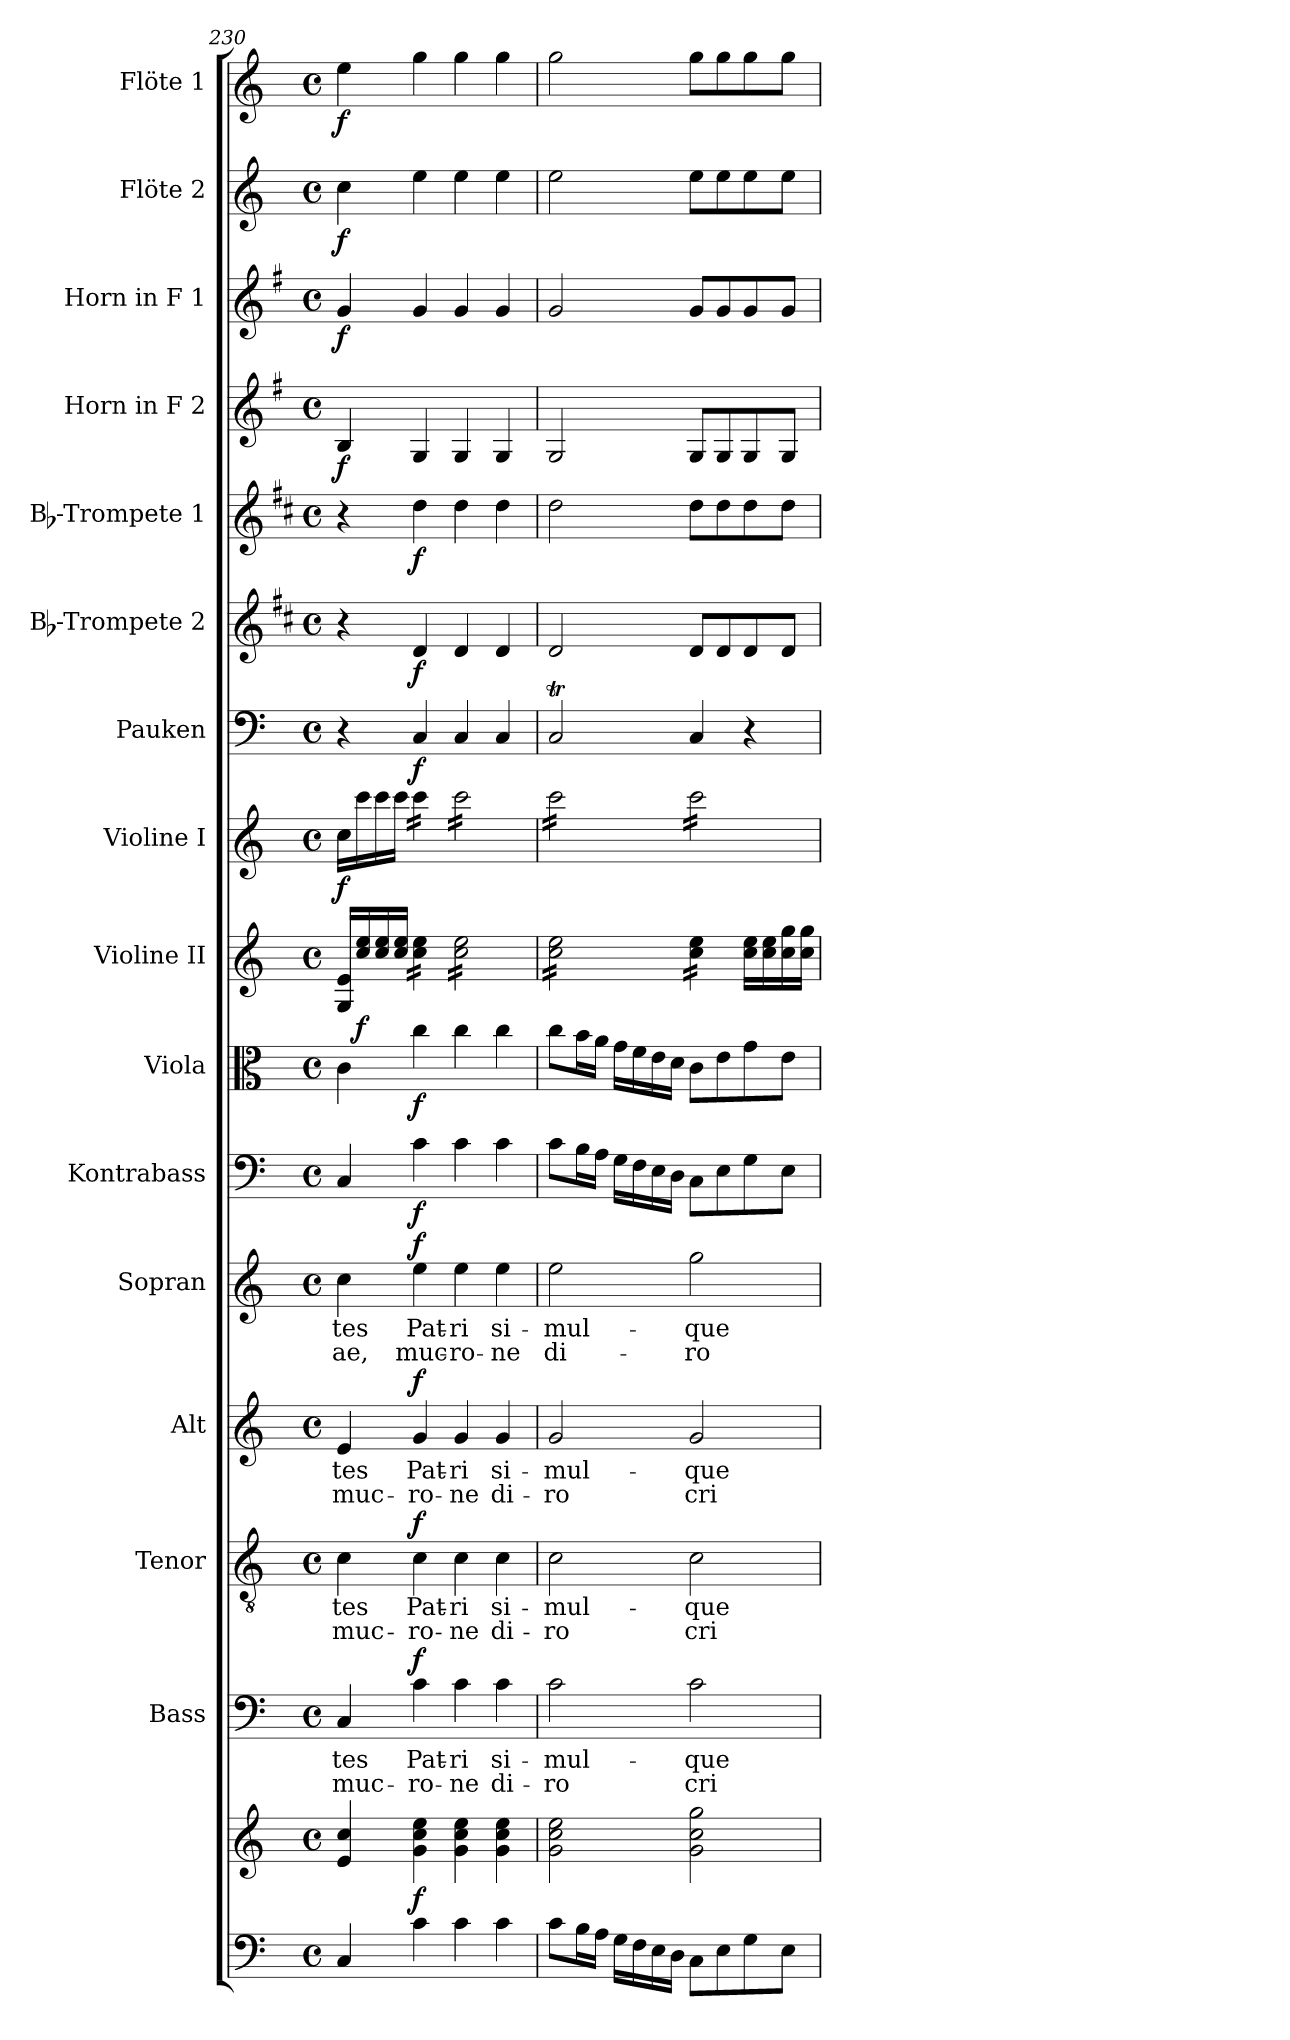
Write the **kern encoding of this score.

**kern	**kern	**dynam	**kern	**text	**text	**dynam	**kern	**text	**text	**dynam	**kern	**text	**text	**dynam	**kern	**text	**text	**dynam	**kern	**dynam	**kern	**dynam	**kern	**dynam	**kern	**dynam	**kern	**dynam	**kern	**dynam	**kern	**dynam	**kern	**dynam	**kern	**dynam	**kern	**dynam	**kern	**dynam
*part16	*part16	*part16	*part15	*part15	*part15	*part15	*part14	*part14	*part14	*part14	*part13	*part13	*part13	*part13	*part12	*part12	*part12	*part12	*part11	*part11	*part10	*part10	*part9	*part9	*part8	*part8	*part7	*part7	*part6	*part6	*part5	*part5	*part4	*part4	*part3	*part3	*part2	*part2	*part1	*part1
*staff17	*staff16	*staff16/17	*staff15	*staff15	*staff15	*staff15	*staff14	*staff14	*staff14	*staff14	*staff13	*staff13	*staff13	*staff13	*staff12	*staff12	*staff12	*staff12	*staff11	*staff11	*staff10	*staff10	*staff9	*staff9	*staff8	*staff8	*staff7	*staff7	*staff6	*staff6	*staff5	*staff5	*staff4	*staff4	*staff3	*staff3	*staff2	*staff2	*staff1	*staff1
*	*	*	*I"Bass	*	*	*	*I"Tenor	*	*	*	*I"Alt	*	*	*	*I"Sopran	*	*	*	*I"Kontrabass	*	*I"Viola	*	*I"Violine II	*	*I"Violine I	*	*I"Pauken	*	*I"Bb-Trompete 2	*	*I"Bb-Trompete 1	*	*I"Horn in F 2	*	*I"Horn in F 1	*	*I"Flöte 2	*	*I"Flöte 1	*
*	*	*	*I'B.	*	*	*	*I'T.	*	*	*	*I'A.	*	*	*	*I'S.	*	*	*	*I'Kb.	*	*I'Vla.	*	*I'Vl. II	*	*I'Vl. I	*	*I'Pk.	*	*I'Bb Trp. 2	*	*I'Bb Trp. 1	*	*	*	*	*	*I'Fl. 2	*	*I'Fl. 1	*
*clefF4	*clefG2	*	*clefF4	*	*	*	*clefGv2	*	*	*	*clefG2	*	*	*	*clefG2	*	*	*	*clefF4	*	*clefC3	*	*clefG2	*	*clefG2	*	*clefF4	*	*clefG2	*	*clefG2	*	*clefG2	*	*clefG2	*	*clefG2	*	*clefG2	*
*	*	*	*	*	*	*	*	*	*	*	*	*	*	*	*	*	*	*	*ITrd7c12	*	*	*	*	*	*	*	*	*	*ITrd1c2	*	*ITrd1c2	*	*ITrd4c7	*	*ITrd4c7	*	*	*	*	*
*k[]	*k[]	*	*k[]	*	*	*	*k[]	*	*	*	*k[]	*	*	*	*k[]	*	*	*	*k[]	*	*k[]	*	*k[]	*	*k[]	*	*k[]	*	*k[]	*	*k[]	*	*k[]	*	*k[]	*	*k[]	*	*k[]	*
*C:	*C:	*	*C:	*	*	*	*C:	*	*	*	*C:	*	*	*	*C:	*	*	*	*C:	*	*C:	*	*C:	*	*C:	*	*C:	*	*C:	*	*C:	*	*C:	*	*C:	*	*C:	*	*C:	*
*M4/4	*M4/4	*	*M4/4	*	*	*	*M4/4	*	*	*	*M4/4	*	*	*	*M4/4	*	*	*	*M4/4	*	*M4/4	*	*M4/4	*	*M4/4	*	*M4/4	*	*M4/4	*	*M4/4	*	*M4/4	*	*M4/4	*	*M4/4	*	*M4/4	*
*met(c)	*met(c)	*	*met(c)	*	*	*	*met(c)	*	*	*	*met(c)	*	*	*	*met(c)	*	*	*	*met(c)	*	*met(c)	*	*met(c)	*	*met(c)	*	*met(c)	*	*met(c)	*	*met(c)	*	*met(c)	*	*met(c)	*	*met(c)	*	*met(c)	*
=230	=230	=230	=230	=230	=230	=230	=230	=230	=230	=230	=230	=230	=230	=230	=230	=230	=230	=230	=230	=230	=230	=230	=230	=230	=230	=230	=230	=230	=230	=230	=230	=230	=230	=230	=230	=230	=230	=230	=230	=230
!	!	!	!	!LO:LY:b	!LO:LY:b	!	!	!LO:LY:b	!LO:LY:b	!	!	!LO:LY:b	!LO:LY:b	!	!	!LO:LY:b	!LO:LY:b	!	!	!	!	!	!	!	!	!LO:DY:b	!	!	!	!	!	!	!	!LO:DY:b	!	!LO:DY:b	!	!LO:DY:b	!	!LO:DY:b
4C/	4e/ 4cc/	.	4C/	-tes	muc-	.	4c\	-tes	muc-	.	4e/	-tes	muc-	.	4cc\	-tes	-ae,	.	4CC/	.	4c\	.	16G/ 16e/LL	.	16cc\LL	f	4r	.	4r	.	4r	.	4E/	f	4c/	f	4cc\	f	4ee\	f
!	!	!	!	!	!	!	!	!	!	!	!	!	!	!	!	!	!	!	!	!	!	!	!	!LO:DY:b	!	!	!	!	!	!	!	!	!	!	!	!	!	!	!	!
.	.	.	.	.	.	.	.	.	.	.	.	.	.	.	.	.	.	.	.	.	.	.	16cc/ 16ee/	f	16ccc\	.	.	.	.	.	.	.	.	.	.	.	.	.	.	.
.	.	.	.	.	.	.	.	.	.	.	.	.	.	.	.	.	.	.	.	.	.	.	16cc/ 16ee/	.	16ccc\	.	.	.	.	.	.	.	.	.	.	.	.	.	.	.
.	.	.	.	.	.	.	.	.	.	.	.	.	.	.	.	.	.	.	.	.	.	.	16cc/ 16ee/JJ	.	16ccc\JJ	.	.	.	.	.	.	.	.	.	.	.	.	.	.	.
!	!	!LO:DY:b	!	!LO:LY:b	!LO:LY:b	!LO:DY:a	!	!LO:LY:b	!LO:LY:b	!LO:DY:a	!	!LO:LY:b	!LO:LY:b	!LO:DY:a	!	!LO:LY:b	!LO:LY:b	!LO:DY:a	!	!LO:DY:b	!	!LO:DY:b	!	!	!	!	!	!LO:DY:b	!	!LO:DY:b	!	!LO:DY:b	!	!	!	!	!	!	!	!
*	*	*	*	*	*	*	*	*	*	*	*	*	*	*	*	*	*	*	*	*	*	*	*tremolo	*	*	*	*	*	*	*	*	*	*	*	*	*	*	*	*	*
*	*	*	*	*	*	*	*	*	*	*	*	*	*	*	*	*	*	*	*	*	*	*	*	*	*tremolo	*	*	*	*	*	*	*	*	*	*	*	*	*	*	*
4c\	4g\ 4cc\ 4ee\	f	4c\	Pat-	-ro-	f	4c\	Pat-	-ro-	f	4g/	Pat-	-ro-	f	4ee\	Pat-	muc-	f	4C\	f	4cc\	f	16cc\ 16ee\LL	.	16ccc\LL	.	4C/	f	4c/	f	4cc\	f	4C/	.	4c/	.	4ee\	.	4gg\	.
.	.	.	.	.	.	.	.	.	.	.	.	.	.	.	.	.	.	.	.	.	.	.	16cc\ 16ee\	.	16ccc\	.	.	.	.	.	.	.	.	.	.	.	.	.	.	.
.	.	.	.	.	.	.	.	.	.	.	.	.	.	.	.	.	.	.	.	.	.	.	16cc\ 16ee\	.	16ccc\	.	.	.	.	.	.	.	.	.	.	.	.	.	.	.
.	.	.	.	.	.	.	.	.	.	.	.	.	.	.	.	.	.	.	.	.	.	.	16cc\ 16ee\JJ	.	16ccc\JJ	.	.	.	.	.	.	.	.	.	.	.	.	.	.	.
!	!	!	!	!LO:LY:b	!LO:LY:b	!	!	!LO:LY:b	!LO:LY:b	!	!	!LO:LY:b	!LO:LY:b	!	!	!LO:LY:b	!LO:LY:b	!	!	!	!	!	!	!	!	!	!	!	!	!	!	!	!	!	!	!	!	!	!	!
4c\	4g\ 4cc\ 4ee\	.	4c\	-ri	-ne	.	4c\	-ri	-ne	.	4g/	-ri	-ne	.	4ee\	-ri	-ro-	.	4C\	.	4cc\	.	16cc\ 16ee\LL	.	16ccc\LL	.	4C/	.	4c/	.	4cc\	.	4C/	.	4c/	.	4ee\	.	4gg\	.
.	.	.	.	.	.	.	.	.	.	.	.	.	.	.	.	.	.	.	.	.	.	.	16cc\ 16ee\	.	16ccc\	.	.	.	.	.	.	.	.	.	.	.	.	.	.	.
.	.	.	.	.	.	.	.	.	.	.	.	.	.	.	.	.	.	.	.	.	.	.	16cc\ 16ee\	.	16ccc\	.	.	.	.	.	.	.	.	.	.	.	.	.	.	.
.	.	.	.	.	.	.	.	.	.	.	.	.	.	.	.	.	.	.	.	.	.	.	16cc\ 16ee\	.	16ccc\	.	.	.	.	.	.	.	.	.	.	.	.	.	.	.
!	!	!	!	!LO:LY:b	!LO:LY:b	!	!	!LO:LY:b	!LO:LY:b	!	!	!LO:LY:b	!LO:LY:b	!	!	!LO:LY:b	!LO:LY:b	!	!	!	!	!	!	!	!	!	!	!	!	!	!	!	!	!	!	!	!	!	!	!
4c\	4g\ 4cc\ 4ee\	.	4c\	si-	di-	.	4c\	si-	di-	.	4g/	si-	di-	.	4ee\	si-	-ne	.	4C\	.	4cc\	.	16cc\ 16ee\	.	16ccc\	.	4C/	.	4c/	.	4cc\	.	4C/	.	4c/	.	4ee\	.	4gg\	.
.	.	.	.	.	.	.	.	.	.	.	.	.	.	.	.	.	.	.	.	.	.	.	16cc\ 16ee\	.	16ccc\	.	.	.	.	.	.	.	.	.	.	.	.	.	.	.
.	.	.	.	.	.	.	.	.	.	.	.	.	.	.	.	.	.	.	.	.	.	.	16cc\ 16ee\	.	16ccc\	.	.	.	.	.	.	.	.	.	.	.	.	.	.	.
.	.	.	.	.	.	.	.	.	.	.	.	.	.	.	.	.	.	.	.	.	.	.	16cc\ 16ee\JJ	.	16ccc\JJ	.	.	.	.	.	.	.	.	.	.	.	.	.	.	.
=231	=231	=231	=231	=231	=231	=231	=231	=231	=231	=231	=231	=231	=231	=231	=231	=231	=231	=231	=231	=231	=231	=231	=231	=231	=231	=231	=231	=231	=231	=231	=231	=231	=231	=231	=231	=231	=231	=231	=231	=231
!	!	!	!	!LO:LY:b	!LO:LY:b	!	!	!LO:LY:b	!LO:LY:b	!	!	!LO:LY:b	!LO:LY:b	!	!	!LO:LY:b	!LO:LY:b	!	!	!	!	!	!	!	!	!	!	!	!	!	!	!	!	!	!	!	!	!	!	!
8c\L	2g\ 2cc\ 2ee\	.	2c\	-mul-	-ro	.	2c\	-mul-	-ro	.	2g/	-mul-	-ro	.	2ee\	-mul-	di-	.	8C\L	.	8cc\L	.	16cc\ 16ee\LL	.	16ccc\LL	.	2CT/	.	2c/	.	2cc\	.	2C/	.	2c/	.	2ee\	.	2gg\	.
.	.	.	.	.	.	.	.	.	.	.	.	.	.	.	.	.	.	.	.	.	.	.	16cc\ 16ee\	.	16ccc\	.	.	.	.	.	.	.	.	.	.	.	.	.	.	.
16B\L	.	.	.	.	.	.	.	.	.	.	.	.	.	.	.	.	.	.	16BB\L	.	16b\L	.	16cc\ 16ee\	.	16ccc\	.	.	.	.	.	.	.	.	.	.	.	.	.	.	.
16A\JJ	.	.	.	.	.	.	.	.	.	.	.	.	.	.	.	.	.	.	16AA\JJ	.	16a\JJ	.	16cc\ 16ee\	.	16ccc\	.	.	.	.	.	.	.	.	.	.	.	.	.	.	.
16G\LL	.	.	.	.	.	.	.	.	.	.	.	.	.	.	.	.	.	.	16GG\LL	.	16g\LL	.	16cc\ 16ee\	.	16ccc\	.	.	.	.	.	.	.	.	.	.	.	.	.	.	.
16F\	.	.	.	.	.	.	.	.	.	.	.	.	.	.	.	.	.	.	16FF\	.	16f\	.	16cc\ 16ee\	.	16ccc\	.	.	.	.	.	.	.	.	.	.	.	.	.	.	.
16E\	.	.	.	.	.	.	.	.	.	.	.	.	.	.	.	.	.	.	16EE\	.	16e\	.	16cc\ 16ee\	.	16ccc\	.	.	.	.	.	.	.	.	.	.	.	.	.	.	.
16D\JJ	.	.	.	.	.	.	.	.	.	.	.	.	.	.	.	.	.	.	16DD\JJ	.	16d\JJ	.	16cc\ 16ee\JJ	.	16ccc\JJ	.	.	.	.	.	.	.	.	.	.	.	.	.	.	.
!	!	!	!	!LO:LY:b	!LO:LY:b	!	!	!LO:LY:b	!LO:LY:b	!	!	!LO:LY:b	!LO:LY:b	!	!	!LO:LY:b	!LO:LY:b	!	!	!	!	!	!	!	!	!	!	!	!	!	!	!	!	!	!	!	!	!	!	!
8C\L	2g\ 2cc\ 2gg\	.	2c\	-que	cri-	.	2c\	-que	cri-	.	2g/	-que	cri-	.	2gg\	-que	-ro	.	8CC\L	.	8c\L	.	16cc\ 16ee\LL	.	16ccc\LL	.	4C/	.	8c/L	.	8cc\L	.	8C/L	.	8c/L	.	8ee\L	.	8gg\L	.
.	.	.	.	.	.	.	.	.	.	.	.	.	.	.	.	.	.	.	.	.	.	.	16cc\ 16ee\	.	16ccc\	.	.	.	.	.	.	.	.	.	.	.	.	.	.	.
8E\	.	.	.	.	.	.	.	.	.	.	.	.	.	.	.	.	.	.	8EE\	.	8e\	.	16cc\ 16ee\	.	16ccc\	.	.	.	8c/	.	8cc\	.	8C/	.	8c/	.	8ee\	.	8gg\	.
.	.	.	.	.	.	.	.	.	.	.	.	.	.	.	.	.	.	.	.	.	.	.	16cc\ 16ee\JJ	.	16ccc\	.	.	.	.	.	.	.	.	.	.	.	.	.	.	.
*	*	*	*	*	*	*	*	*	*	*	*	*	*	*	*	*	*	*	*	*	*	*	*Xtremolo	*	*	*	*	*	*	*	*	*	*	*	*	*	*	*	*	*
8G\	.	.	.	.	.	.	.	.	.	.	.	.	.	.	.	.	.	.	8GG\	.	8g\	.	16cc\ 16ee\LL	.	16ccc\	.	4r	.	8c/	.	8cc\	.	8C/	.	8c/	.	8ee\	.	8gg\	.
.	.	.	.	.	.	.	.	.	.	.	.	.	.	.	.	.	.	.	.	.	.	.	16cc\ 16ee\	.	16ccc\	.	.	.	.	.	.	.	.	.	.	.	.	.	.	.
8E\J	.	.	.	.	.	.	.	.	.	.	.	.	.	.	.	.	.	.	8EE\J	.	8e\J	.	16cc\ 16gg\	.	16ccc\	.	.	.	8c/J	.	8cc\J	.	8C/J	.	8c/J	.	8ee\J	.	8gg\J	.
.	.	.	.	.	.	.	.	.	.	.	.	.	.	.	.	.	.	.	.	.	.	.	16cc\ 16gg\JJ	.	16ccc\JJ	.	.	.	.	.	.	.	.	.	.	.	.	.	.	.
*	*	*	*	*	*	*	*	*	*	*	*	*	*	*	*	*	*	*	*	*	*	*	*	*	*Xtremolo	*	*	*	*	*	*	*	*	*	*	*	*	*	*	*
=	=	=	=	=	=	=	=	=	=	=	=	=	=	=	=	=	=	=	=	=	=	=	=	=	=	=	=	=	=	=	=	=	=	=	=	=	=	=	=	=
*-	*-	*-	*-	*-	*-	*-	*-	*-	*-	*-	*-	*-	*-	*-	*-	*-	*-	*-	*-	*-	*-	*-	*-	*-	*-	*-	*-	*-	*-	*-	*-	*-	*-	*-	*-	*-	*-	*-	*-	*-
